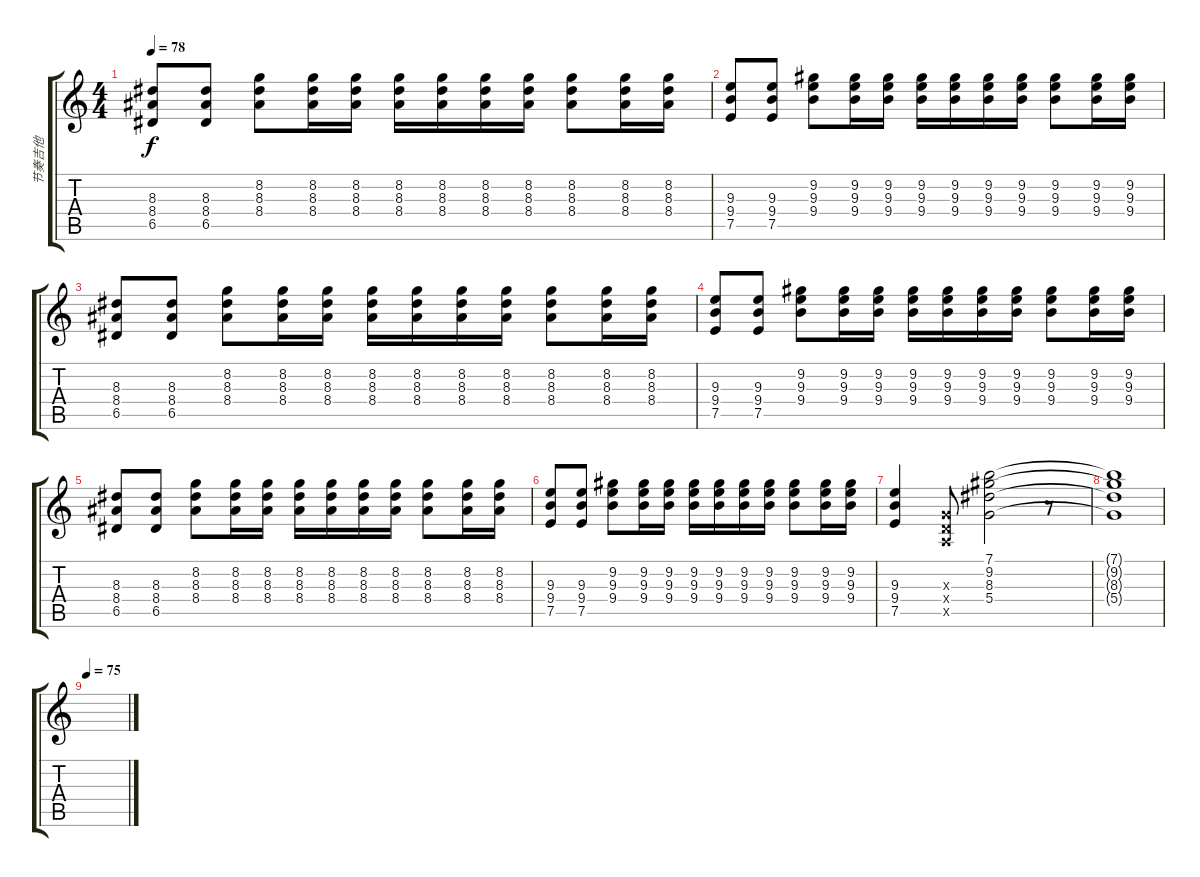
\track ("节奏吉他" "节奏吉他") {instrument acousticguitarsteel}
\staff {score tabs}
\tuning (E4 B3 G3 D3 A2 E2) {hide}
\ts (4 4)
\tempo 78
\clef g2
\ks c
(8.3 8.4 6.5).8{dy f} (8.3 8.4 6.5).8 (8.2 8.3 8.4).8 (8.2 8.3 8.4).16 (8.2 8.3 8.4).16 (8.2 8.3 8.4).16 (8.2 8.3 8.4).16 (8.2 8.3 8.4).16 (8.2 8.3 8.4).16 (8.2 8.3 8.4).8 (8.2 8.3 8.4).16 (8.2 8.3 8.4).16 |
(9.3 9.4 7.5).8 (9.3 9.4 7.5).8 (9.2 9.3 9.4).8 (9.2 9.3 9.4).16 (9.2 9.3 9.4).16 (9.2 9.3 9.4).16 (9.2 9.3 9.4).16 (9.2 9.3 9.4).16 (9.2 9.3 9.4).16 (9.2 9.3 9.4).8 (9.2 9.3 9.4).16 (9.2 9.3 9.4).16 |
(8.3 8.4 6.5).8 (8.3 8.4 6.5).8 (8.2 8.3 8.4).8 (8.2 8.3 8.4).16 (8.2 8.3 8.4).16 (8.2 8.3 8.4).16 (8.2 8.3 8.4).16 (8.2 8.3 8.4).16 (8.2 8.3 8.4).16 (8.2 8.3 8.4).8 (8.2 8.3 8.4).16 (8.2 8.3 8.4).16 |
(9.3 9.4 7.5).8 (9.3 9.4 7.5).8 (9.2 9.3 9.4).8 (9.2 9.3 9.4).16 (9.2 9.3 9.4).16 (9.2 9.3 9.4).16 (9.2 9.3 9.4).16 (9.2 9.3 9.4).16 (9.2 9.3 9.4).16 (9.2 9.3 9.4).8 (9.2 9.3 9.4).16 (9.2 9.3 9.4).16 |
(8.3 8.4 6.5).8 (8.3 8.4 6.5).8 (8.2 8.3 8.4).8 (8.2 8.3 8.4).16 (8.2 8.3 8.4).16 (8.2 8.3 8.4).16 (8.2 8.3 8.4).16 (8.2 8.3 8.4).16 (8.2 8.3 8.4).16 (8.2 8.3 8.4).8 (8.2 8.3 8.4).16 (8.2 8.3 8.4).16 |
(9.3 9.4 7.5).8 (9.3 9.4 7.5).8 (9.2 9.3 9.4).8 (9.2 9.3 9.4).16 (9.2 9.3 9.4).16 (9.2 9.3 9.4).16 (9.2 9.3 9.4).16 (9.2 9.3 9.4).16 (9.2 9.3 9.4).16 (9.2 9.3 9.4).8 (9.2 9.3 9.4).16 (9.2 9.3 9.4).16 |
(9.3 9.4 7.5).4 (0.3{x} 0.4{x} 0.5{x}).8 (7.1 9.2 8.3 5.4).2 r.8 |
(7.1{t} 9.2{t} 8.3{t} 5.4{t}).1 |
\tempo 75
